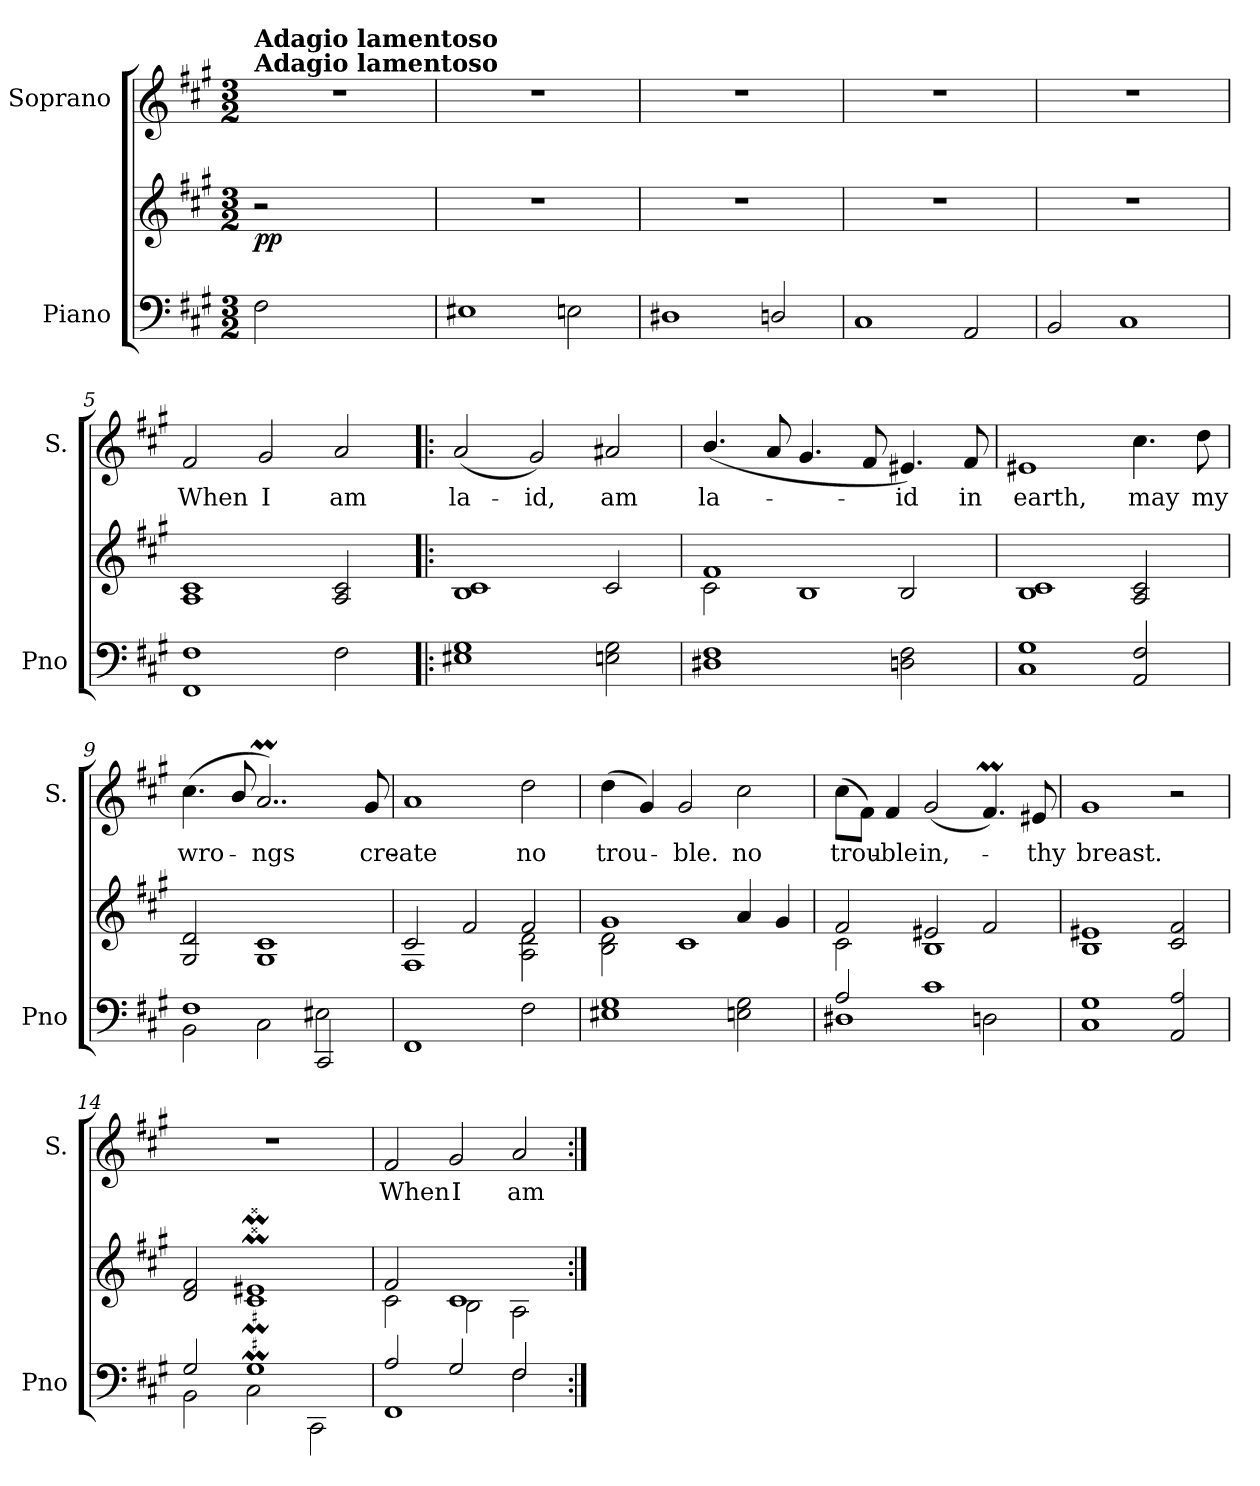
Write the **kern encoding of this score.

**kern	**kern	**dynam	**kern	**text
*part2	*part2	*part2	*part1	*part1
*staff3	*staff2	*staff2/3	*staff1	*staff1
*I"Piano	*	*	*I"Soprano	*
*I'Pno	*	*	*I'S.	*
*clefF4	*clefG2	*	*clefG2	*
*k[f#c#g#]	*k[f#c#g#]	*	*k[f#c#g#]	*
*A:	*A:	*	*A:	*
*M3/2	*M3/2	*	*M3/2	*
=	=	=	=	=
!	!	!	!LO:TX:a:B:t=Adagio lamentoso	!
!	!	!	!LO:TX:a:B:t=Adagio lamentoso	!
!	!	!LO:DY:b	!	!
2F#\	2r	pp	1.r	.
1ryy	1ryy	.	.	.
=1	=1	=1	=1	=1
1E#X	1.r	.	1.r	.
2En\	.	.	.	.
=2	=2	=2	=2	=2
1D#X	1.r	.	1.r	.
2Dn/	.	.	.	.
=3	=3	=3	=3	=3
1C#	1.r	.	1.r	.
2AA/	.	.	.	.
=4	=4	=4	=4	=4
2BB/	1.r	.	1.r	.
1C#	.	.	.	.
=5	=5	=5	=5	=5
!	!	!	!	!LO:LY:b
1FF# 1F#	1A 1c#	.	2f#/	When
!	!	!	!	!LO:LY:b
.	.	.	2g#/	I
!	!	!	!	!LO:LY:b
2F#\	2A/ 2c#/	.	2a/	am
=6!|:	=6!|:	=6!|:	=6!|:	=6!|:
!	!	!	!	!LO:LY:b
1E#X 1G#	1B 1c#	.	(<2a/	la-
!	!	!	!	!LO:LY:b
.	.	.	2g#/)	-id,
!	!	!	!	!LO:LY:b
2En\ 2G#\	2c#/	.	2a#X/	am
=7	=7	=7	=7	=7
*	*^	*	*	*
!	!	!	!	!	!LO:LY:b
1D#X 1F#	2c#\	1f#	.	(<4.b/	la-
.	.	.	.	8a/	.
.	1B	.	.	4.g#/	.
.	.	.	.	8f#/	.
!	!	!	!	!	!LO:LY:b
2Dn\ 2F#\	.	2B/	.	4.e#X/)	-id
!	!	!	!	!	!LO:LY:b
.	.	.	.	8f#/	in
*	*v	*v	*	*	*
!!LO:LB:g=z
=8	=8	=8	=8	=8
!	!	!	!	!LO:LY:b
1C# 1G#	1B 1c#	.	1e#X	earth,
!	!	!	!	!LO:LY:b
2AA/ 2F#/	2A/ 2c#/	.	4.cc#\	may
!	!	!	!	!LO:LY:b
.	.	.	8dd\	my
=9	=9	=9	=9	=9
*^	*	*	*	*
*	*^	*	*	*	*
!	!	!	!	!	!	!LO:LY:b
1.ryy	1F#	2BB\	2G#/ 2d/	.	(>4.cc#\	wro-
.	.	.	.	.	8b/	.
!	!	!	!	!	!	!LO:LY:b
.	.	2C#\	1G# 1c#	.	2..aM/)	-ngs
.	2E#X\	2CC#/	.	.	.	.
!	!	!	!	!	!	!LO:LY:b
.	.	.	.	.	8g#/	cre-
*v	*v	*v	*	*	*	*
=10	=10	=10	=10	=10
*	*^	*	*	*
!	!	!	!	!	!LO:LY:b
1FF#	2c#/	1F#	.	1a	-ate
.	2f#/	.	.	.	.
!	!	!	!	!	!LO:LY:b
2F#\	2f#/	2A\ 2d\	.	2dd\	no
=11	=11	=11	=11	=11	=11
!	!	!	!	!	!LO:LY:b
1E#X 1G#	1g#	2B\ 2d\	.	(>4dd\	trou-
.	.	.	.	4g#/)	.
!	!	!	!	!	!LO:LY:b
.	.	1c#	.	2g#/	-ble.
!	!	!	!	!	!LO:LY:b
2En\ 2G#\	4a/	.	.	2cc#\	no
.	4g#/	.	.	.	.
=12	=12	=12	=12	=12	=12
*^	*	*	*	*	*
!	!	!	!	!	!	!LO:LY:b
2A/	1D#X	2f#/	2c#\	.	(>8cc#\L	trou-
.	.	.	.	.	8f#\J)	.
!	!	!	!	!	!	!LO:LY:b
.	.	.	.	.	4f#/	-ble
!	!	!	!	!	!	!LO:LY:b
1c#	.	2e#X/	1B	.	(<2g#/	in,-
.	2Dn\	2f#/	.	.	4.f#M/)	.
!	!	!	!	!	!	!LO:LY:b
.	.	.	.	.	8e#X/	-thy
*v	*v	*	*	*	*	*
*	*v	*v	*	*	*
=13	=13	=13	=13	=13
!	!	!	!	!LO:LY:b
1C# 1G#	1B 1e#X	.	1g#	breast.
2AA/ 2A/	2c#/ 2f#/	.	2r	.
!!LO:LB:g=z
=14	=14	=14	=14	=14
*^	*	*	*	*
2G#/	2BB\	2d/ 2f#/	.	1.r	.
1G#	2C#\	1c#M 1e#XM	.	.	.
.	2CC#\	.	.	.	.
=15	=15	=15	=15	=15	=15
*	*	*^	*	*	*
!	!	!	!	!	!	!LO:LY:b
2A/	1FF#	2f#/	2c#\	.	2f#/	When
!	!	!	!	!	!	!LO:LY:b
2G#/	.	1c#	2B\	.	2g#/	I
!	!	!	!	!	!	!LO:LY:b
2F#/	2F#\	.	2A\	.	2a/	am
*v	*v	*	*	*	*	*
*	*v	*v	*	*	*
=:|!	=:|!	=:|!	=:|!	=:|!
*-	*-	*-	*-	*-
